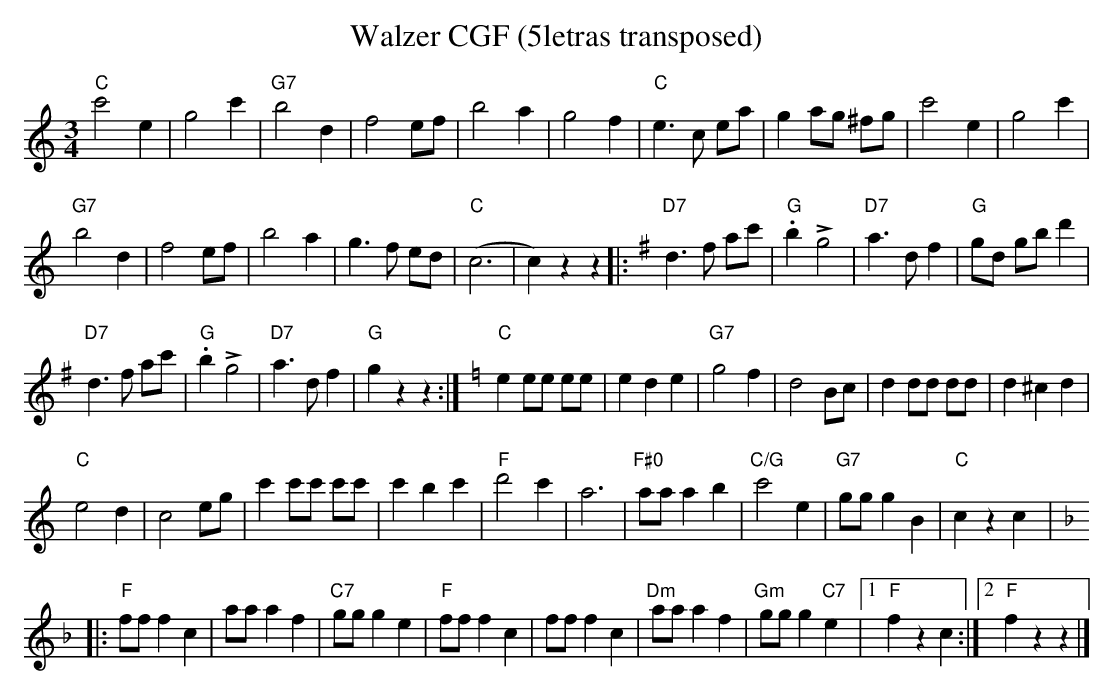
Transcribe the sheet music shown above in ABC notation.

X:1
T: Walzer CGF (5letras transposed)
M:3/4
L:1/4
K:C transpose=3 %%MIDI gchordon
"C"c'2e | g2c' | "G7"b2d | f2e/f/ | b2a | g2f | "C"e>c e/a/ | g a/g/ ^f/g/ | c'2e | g2c' |
"G7"b2d | f2e/f/ | b2a | g>f e/d/ | ("C"c3 | c)zz |: [K:G] "D7"d>f a/c'/ | "G".b !>!g2 | "D7"a>df | "G"g/d/ g/b/d' |
"D7"d>f a/c'/ | "G".b!>!g2 | "D7"a>df | "G"gzz :| [K:C] "C"ee/e/ e/e/ | ede | "G7"g2f | d2B/c/ | dd/d/ d/d/ | d^cd |
"C"e2d | c2e/g/ | c'c'/c'/ c'/c'/ | c'bc' | "F"d'2c' | a3 | "F#0"a/a/ab | "C/G"c'2e | "G7"g/g/gB | "C"czc |: [K:F]
"F"f/f/fc | a/a/af | "C7"g/g/ge | "F"f/f/fc | f/f/fc | "Dm"a/a/af | "Gm"g/g/g"C7"e |1 "F"fzc :|2 "F"fzz |]
